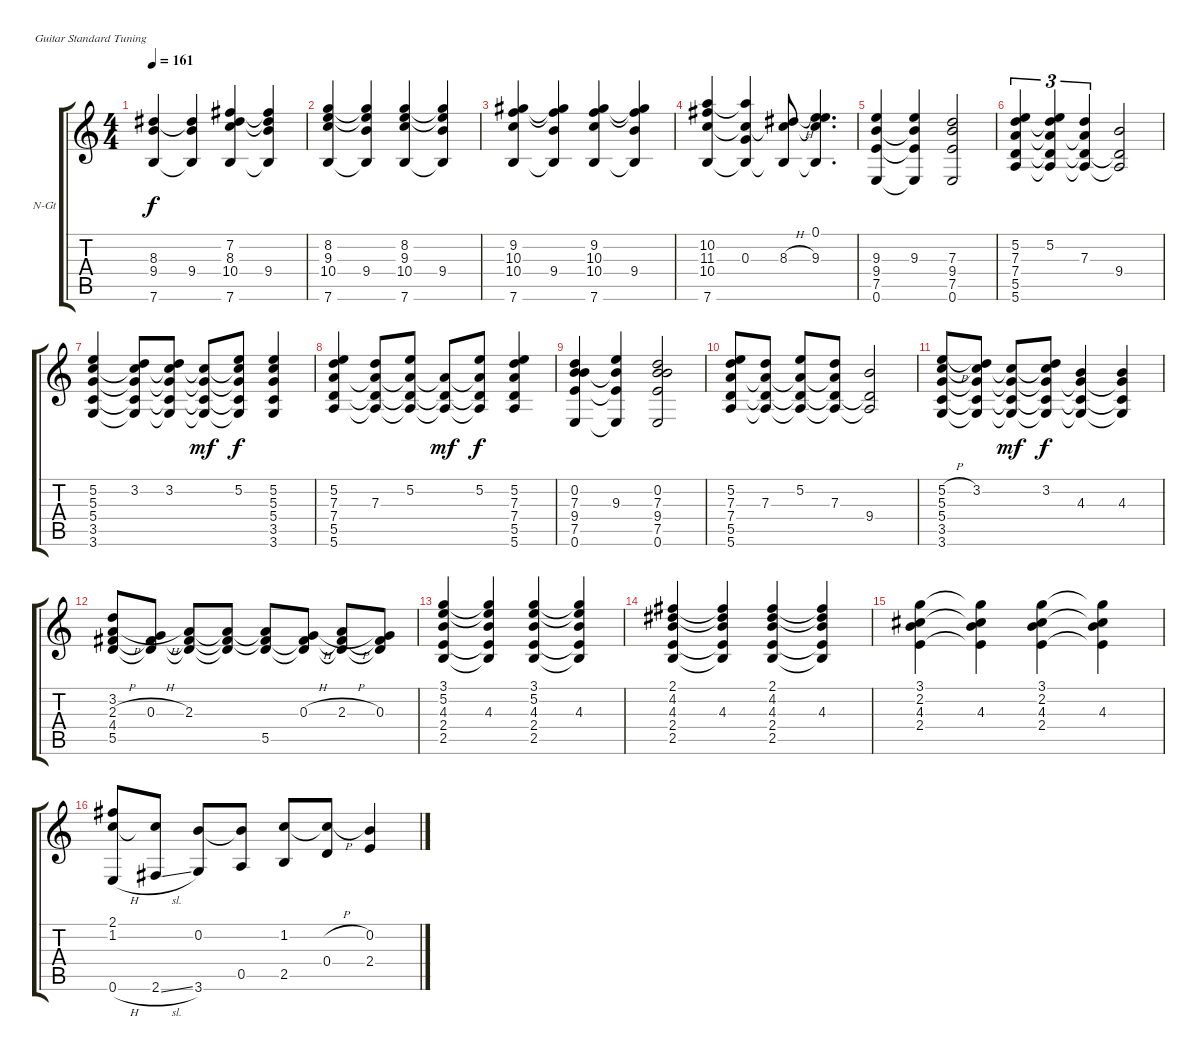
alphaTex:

\bracketExtendMode groupsimilarinstruments
\firstSystemTrackNameOrientation horizontal
\otherSystemsTrackNameOrientation horizontal
\track ("Spur 1" "N-Gt") {instrument acousticguitarnylon}
\staff {score tabs}
\tuning (E4 B3 G3 D3 A2 E2)
\ts (4 4)
\tempo 161
\clef g2
\ks c
(8.3 9.4 7.6).4{dy f} (8.3{t} 9.4 7.6{t}).4 (7.2 8.3 10.4 7.6).4 (7.2{t} 8.3{t} 9.4 7.6{t}).4 |
(8.2 9.3 10.4 7.6).4 (8.2{t} 9.3{t} 9.4 7.6{t}).4 (8.2 9.3 10.4 7.6).4 (8.2{t} 9.3{t} 9.4 7.6{t}).4 |
(9.2 10.3 10.4 7.6).4 (9.2{t} 10.3{t} 9.4 7.6{t}).4 (9.2 10.3 10.4 7.6).4 (9.2{t} 10.3{t} 9.4 7.6{t}).4 |
(10.2 11.3 10.4 7.6).4 (10.2{t} 0.3 10.4{t} 7.6{t}).4 (8.3{h} 10.4{t} 7.6{t}).8 (0.1 9.3 10.4{t} 7.6{t}).4{d} |
(9.3 9.4 7.5 0.6).4 (9.3 9.4{t} 7.5{t} 0.6{t}).4 (7.3 9.4 7.5 0.6).2 |
(5.2 7.3 7.4 5.5 5.6).4{tu (3 2)} (5.2 7.3{t} 7.4{t} 5.5{t} 5.6{t}).4{tu (3 2)} (7.3 7.4{t} 5.5{t} 5.6{t}).4{tu (3 2)} (9.4 5.5{t} 5.6{t}).2 |
(5.2 5.3 5.4 3.5 3.6).4 (3.2 5.3{t} 5.4{t} 3.5{t} 3.6{t}).8 (3.2 5.3{t} 5.4{t} 3.5{t} 3.6{t}).8 (5.3{t} 5.4{t} 3.5{t} 3.6{t}).8{dy mf} (5.2 5.3{t} 5.4{t} 3.5{t} 3.6{t}).8{dy f} (5.2 5.3 5.4 3.5 3.6).4 |
(5.2 7.3 7.4 5.5 5.6).4 (7.3 7.4{t} 5.5{t} 5.6{t}).8 (5.2 7.4{t} 5.5{t} 5.6{t}).8 (7.4{t} 5.5{t} 5.6{t}).8{dy mf} (5.2 7.4{t} 5.5{t} 5.6{t}).8{dy f} (5.2 7.3 7.4 5.5 5.6).4 |
(0.2 7.3 9.4 7.5 0.6).4 (9.3 9.4{t} 7.5{t} 0.6{t}).4 (0.2 7.3 9.4 7.5 0.6).2 |
(5.2 7.3 7.4 5.5 5.6).8 (7.3 7.4{t} 5.5{t} 5.6{t}).8 (5.2 7.4{t} 5.5{t} 5.6{t}).8 (7.3 7.4{t} 5.5{t} 5.6{t}).8 (9.4 5.5{t} 5.6{t}).2 |
(5.2{h} 5.3 5.4 3.5 3.6).8 (3.2 5.3{t} 5.4{t} 3.5{t} 3.6{t}).8 (5.3{t} 5.4{t} 3.5{t} 3.6{t}).8{dy mf} (3.2 5.3{t} 5.4{t} 3.5{t} 3.6{t}).8{dy f} (4.3 5.4{t} 3.5{t} 3.6{t}).4 (4.3 5.4{t} 3.5{t} 3.6{t}).4 |
(3.2 2.3{h} 4.4 5.5).8 (0.3{h} 5.5{t} 4.4{t}).8 (2.3 5.5{t} 4.4{t}).8 (5.5{t} 2.3{t} 4.4{t}).8 (2.3{t} 5.5 4.4{t}).8 (0.3{h} 4.4{t} 5.5{t}).8 (2.3{h} 4.4{t} 5.5{t}).8 (0.3 4.4{t} 5.5{t}).8 |
(3.1 5.2 4.3 2.4 2.5).4 (3.1{t} 5.2{t} 4.3 2.4{t} 2.5{t}).4 (3.1 5.2 4.3 2.4 2.5).4 (3.1{t} 5.2{t} 4.3 2.4{t} 2.5{t}).4 |
(2.1 4.2 4.3 2.4 2.5).4 (2.1{t} 4.2{t} 4.3 2.4{t} 2.5{t}).4 (2.1 4.2 4.3 2.4 2.5).4 (2.1{t} 4.2{t} 4.3 2.4{t} 2.5{t}).4 |
(3.1 2.2 4.3 2.4).4 (3.1{t} 2.2{t} 4.3 2.4{t}).4 (3.1 2.2 4.3 2.4).4 (3.1{t} 2.2{t} 4.3 2.4{t}).4 |
(2.1 1.2 0.6{h}).8 (1.2{t} 2.6{sl}).8 (0.2 3.6).8 (0.2{t} 0.5).8 (1.2 2.5).8 (1.2{h t} 0.4).8 (0.2 2.4).4
